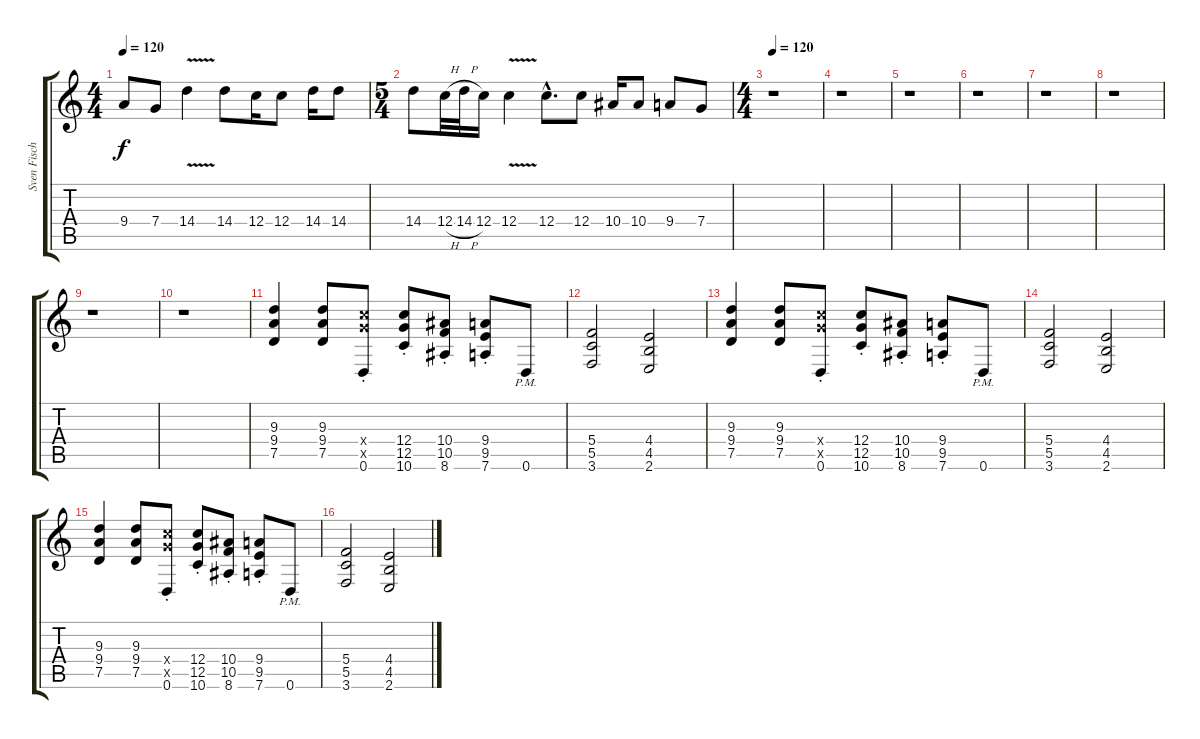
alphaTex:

\track ("Sven Fischer" "Sven Fisch") {instrument distortionguitar}
\staff {score tabs}
\tuning (D4 A3 F3 C3 G2 D2) {hide}
\ts (4 4)
\tempo 120
\clef g2
\ks c
9.4.8{dy f} 7.4.8 14.4{v}.4 14.4.8 12.4.16 12.4.8 14.4.16 14.4.8 |
\ts (5 4)
14.4.8 12.4{h}.32 14.4{h}.32 12.4.16 12.4{v}.4 12.4{hac}.8{d} 12.4.8 10.4.16 10.4.8 9.4.8 7.4.8 |
\ts (4 4)
\tempo 63
\tempo 120
r.1 |
r.1 |
r.1 |
r.1 |
r.1 |
r.1 |
r.1 |
r.1 |
(9.3 9.4 7.5).4{volume 12} (9.3 9.4 7.5).8 (12.4{x} 12.5{x} 0.6{st}).8 (12.4{st} 12.5{st} 10.6{st}).8 (10.4{st} 10.5{st} 8.6{st}).8 (9.4{st} 9.5{st} 7.6{st}).8 0.6{pm}.8 |
(5.4 5.5 3.6).2 (4.4 4.5 2.6).2 |
(9.3 9.4 7.5).4 (9.3 9.4 7.5).8 (12.4{x} 12.5{x} 0.6{st}).8 (12.4{st} 12.5{st} 10.6{st}).8 (10.4{st} 10.5{st} 8.6{st}).8 (9.4{st} 9.5{st} 7.6{st}).8 0.6{pm}.8 |
(5.4 5.5 3.6).2 (4.4 4.5 2.6).2 |
(9.3 9.4 7.5).4 (9.3 9.4 7.5).8 (12.4{x} 12.5{x} 0.6{st}).8 (12.4{st} 12.5{st} 10.6{st}).8 (10.4{st} 10.5{st} 8.6{st}).8 (9.4{st} 9.5{st} 7.6{st}).8 0.6{pm}.8 |
(5.4 5.5 3.6).2 (4.4 4.5 2.6).2
